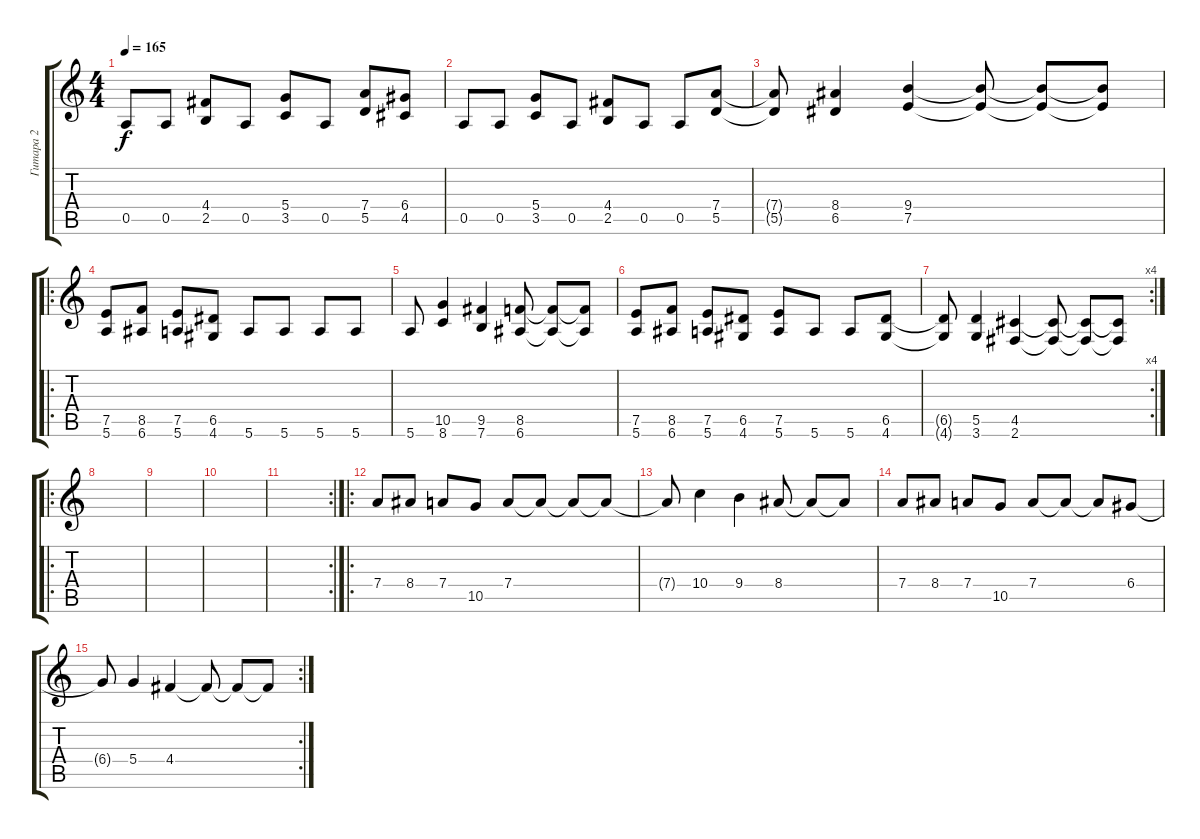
\track ("Гитара 2" "Гитара 2") {instrument distortionguitar}
\staff {score tabs}
\tuning (E4 B3 G3 D3 A2 E2) {hide}
\ts (4 4)
\tempo 165
\clef g2
\ks c
0.5.8{dy f} 0.5.8 (4.4 2.5).8 0.5.8 (5.4 3.5).8 0.5.8 (7.4 5.5).8 (6.4 4.5).8 |
0.5.8 0.5.8 (5.4 3.5).8 0.5.8 (4.4 2.5).8 0.5.8 0.5.8 (7.4 5.5).8 |
(7.4{t} 5.5{t}).8 (8.4 6.5).4 (9.4 7.5).4 (9.4{t} 7.5{t}).8 (9.4{t} 7.5{t}).8 (9.4{t} 7.5{t}).8 |
\ro
(7.5 5.6).8 (8.5 6.6).8 (7.5 5.6).8 (6.5 4.6).8 5.6.8 5.6.8 5.6.8 5.6.8 |
5.6.8 (10.5 8.6).4 (9.5 7.6).4 (8.5 6.6).8 (8.5{t} 6.6{t}).8 (8.5{t} 6.6{t}).8 |
(7.5 5.6).8 (8.5 6.6).8 (7.5 5.6).8 (6.5 4.6).8 (7.5 5.6).8 5.6.8 5.6.8 (6.5 4.6).8 |
\rc 4
(6.5{t} 4.6{t}).8 (5.5 3.6).4 (4.5 2.6).4 (4.5{t} 2.6{t}).8 (4.5{t} 2.6{t}).8 (4.5{t} 2.6{t}).8 |
\ro
|
|
|
\rc 2
|
\ro
7.4.8{instrument overdrivenguitar} 8.4.8 7.4.8 10.5.8 7.4.8 7.4{t}.8 7.4{t}.8 7.4{t}.8 |
7.4{t}.8 10.4.4 9.4.4 8.4.8 8.4{t}.8 8.4{t}.8 |
7.4.8 8.4.8 7.4.8 10.5.8 7.4.8 7.4{t}.8 7.4{t}.8 6.4.8 |
\rc 2
6.4{t}.8 5.4.4 4.4.4 4.4{t}.8 4.4{t}.8 4.4{t}.8
